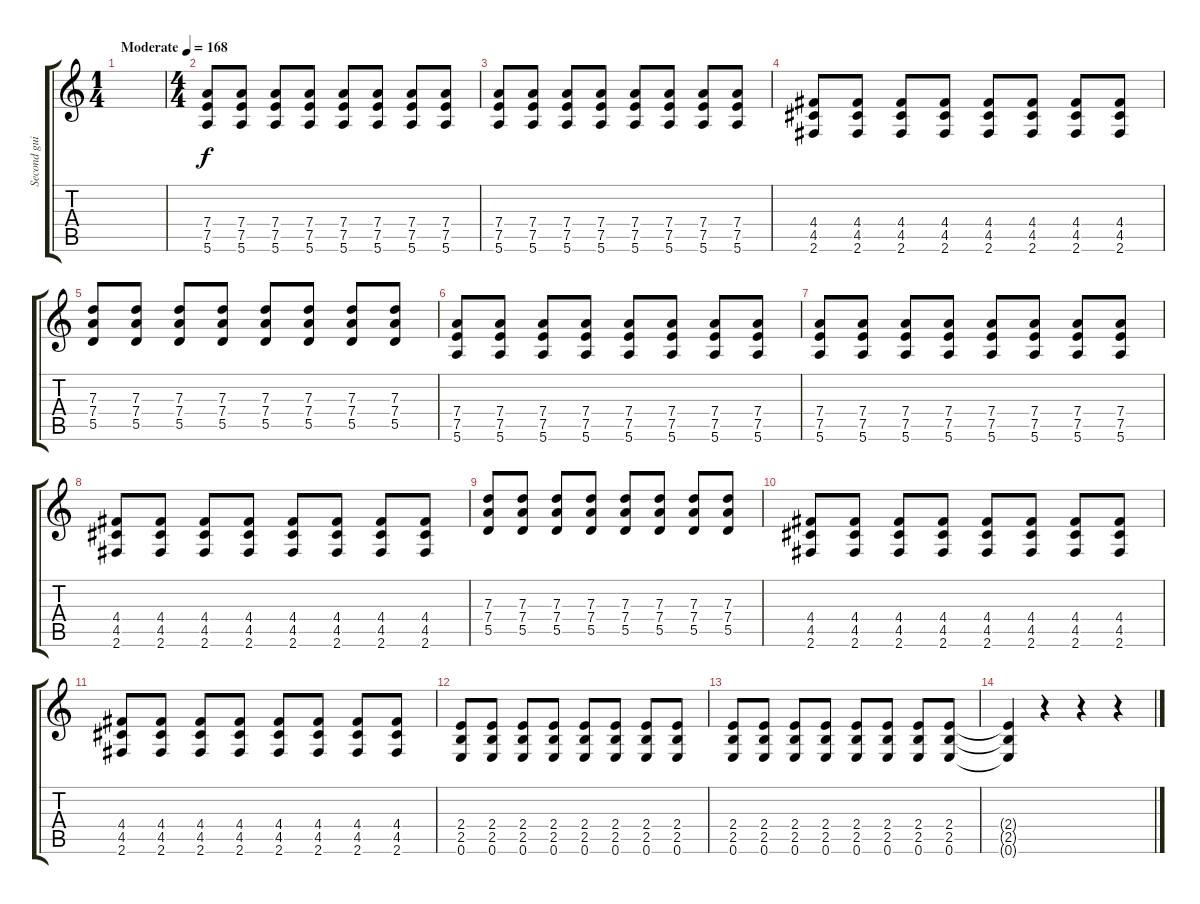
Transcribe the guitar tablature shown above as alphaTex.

\track ("Second guitar" "Second gui") {instrument overdrivenguitar}
\staff {score tabs}
\tuning (E4 B3 G3 D3 A2 E2) {hide}
\ts (1 4)
\tempo (168 "Moderate")
\clef g2
\ks c
|
\ts (4 4)
(7.4 7.5 5.6).8 (7.4 7.5 5.6).8 (7.4 7.5 5.6).8 (7.4 7.5 5.6).8 (7.4 7.5 5.6).8 (7.4 7.5 5.6).8 (7.4 7.5 5.6).8 (7.4 7.5 5.6).8 |
(7.4 7.5 5.6).8 (7.4 7.5 5.6).8 (7.4 7.5 5.6).8 (7.4 7.5 5.6).8 (7.4 7.5 5.6).8 (7.4 7.5 5.6).8 (7.4 7.5 5.6).8 (7.4 7.5 5.6).8 |
(4.4 4.5 2.6).8 (4.4 4.5 2.6).8 (4.4 4.5 2.6).8 (4.4 4.5 2.6).8 (4.4 4.5 2.6).8 (4.4 4.5 2.6).8 (4.4 4.5 2.6).8 (4.4 4.5 2.6).8 |
(7.3 7.4 5.5).8 (7.3 7.4 5.5).8 (7.3 7.4 5.5).8 (7.3 7.4 5.5).8 (7.3 7.4 5.5).8 (7.3 7.4 5.5).8 (7.3 7.4 5.5).8 (7.3 7.4 5.5).8 |
(7.4 7.5 5.6).8 (7.4 7.5 5.6).8 (7.4 7.5 5.6).8 (7.4 7.5 5.6).8 (7.4 7.5 5.6).8 (7.4 7.5 5.6).8 (7.4 7.5 5.6).8 (7.4 7.5 5.6).8 |
(7.4 7.5 5.6).8 (7.4 7.5 5.6).8 (7.4 7.5 5.6).8 (7.4 7.5 5.6).8 (7.4 7.5 5.6).8 (7.4 7.5 5.6).8 (7.4 7.5 5.6).8 (7.4 7.5 5.6).8 |
(4.4 4.5 2.6).8 (4.4 4.5 2.6).8 (4.4 4.5 2.6).8 (4.4 4.5 2.6).8 (4.4 4.5 2.6).8 (4.4 4.5 2.6).8 (4.4 4.5 2.6).8 (4.4 4.5 2.6).8 |
(7.3 7.4 5.5).8 (7.3 7.4 5.5).8 (7.3 7.4 5.5).8 (7.3 7.4 5.5).8 (7.3 7.4 5.5).8 (7.3 7.4 5.5).8 (7.3 7.4 5.5).8 (7.3 7.4 5.5).8 |
(4.4 4.5 2.6).8 (4.4 4.5 2.6).8 (4.4 4.5 2.6).8 (4.4 4.5 2.6).8 (4.4 4.5 2.6).8 (4.4 4.5 2.6).8 (4.4 4.5 2.6).8 (4.4 4.5 2.6).8 |
(4.4 4.5 2.6).8 (4.4 4.5 2.6).8 (4.4 4.5 2.6).8 (4.4 4.5 2.6).8 (4.4 4.5 2.6).8 (4.4 4.5 2.6).8 (4.4 4.5 2.6).8 (4.4 4.5 2.6).8 |
(2.4 2.5 0.6).8 (2.4 2.5 0.6).8 (2.4 2.5 0.6).8 (2.4 2.5 0.6).8 (2.4 2.5 0.6).8 (2.4 2.5 0.6).8 (2.4 2.5 0.6).8 (2.4 2.5 0.6).8 |
(2.4 2.5 0.6).8 (2.4 2.5 0.6).8 (2.4 2.5 0.6).8 (2.4 2.5 0.6).8 (2.4 2.5 0.6).8 (2.4 2.5 0.6).8 (2.4 2.5 0.6).8 (2.4 2.5 0.6).8 |
(2.4{t} 2.5{t} 0.6{t}).4{dy f} r.4 r.4 r.4
